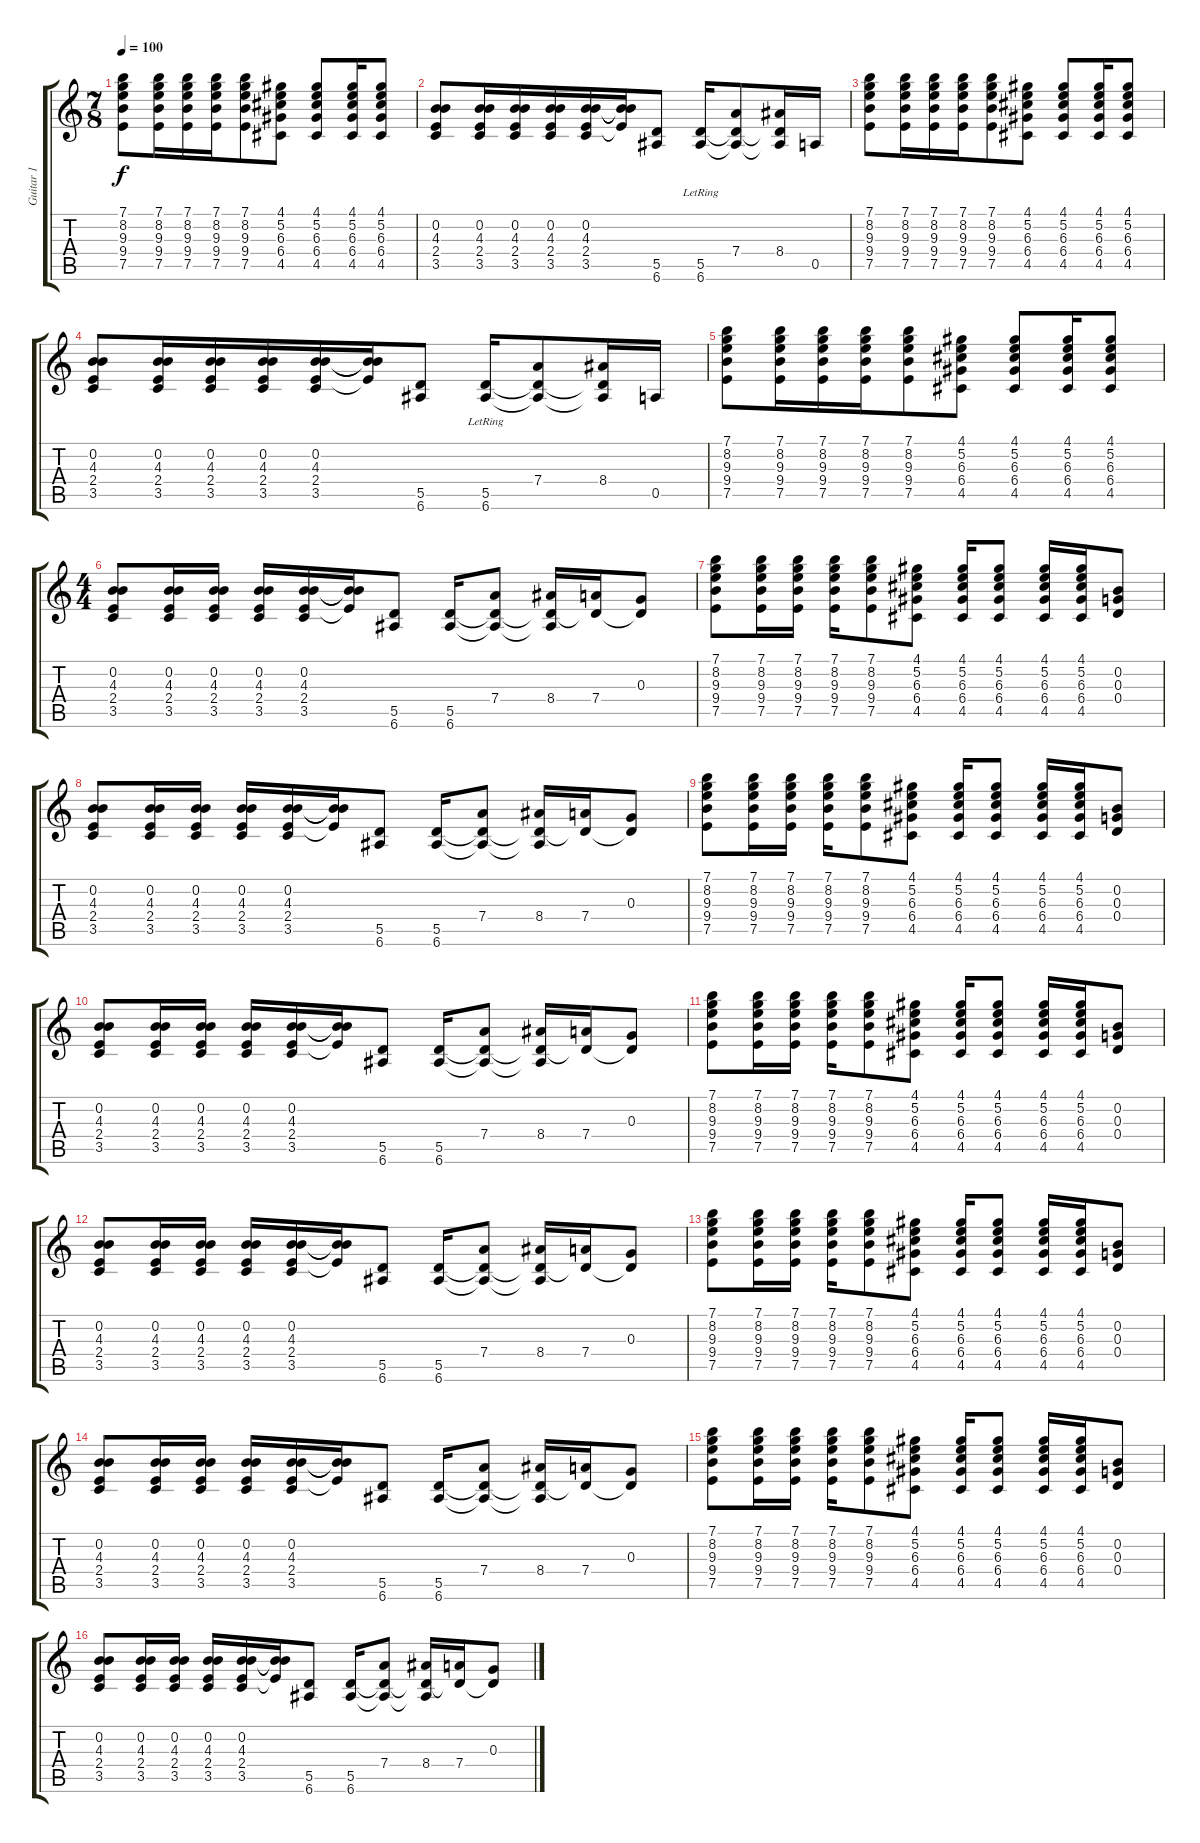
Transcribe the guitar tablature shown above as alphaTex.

\track ("Guitar 1" "Guitar 1") {instrument distortionguitar}
\staff {score tabs}
\tuning (E4 B3 G3 D3 A2 E2) {hide}
\ts (7 8)
\tempo 100
\clef g2
\ks c
(7.1 8.2 9.3 9.4 7.5).8{dy f} (7.1 8.2 9.3 9.4 7.5).16 (7.1 8.2 9.3 9.4 7.5).16 (7.1 8.2 9.3 9.4 7.5).16 (7.1 8.2 9.3 9.4 7.5).8 (4.1 5.2 6.3 6.4 4.5).8 (4.1 5.2 6.3 6.4 4.5).8 (4.1 5.2 6.3 6.4 4.5).16 (4.1 5.2 6.3 6.4 4.5).8 |
(0.2 4.3 2.4 3.5).8 (0.2 4.3 2.4 3.5).16 (0.2 4.3 2.4 3.5).16 (0.2 4.3 2.4 3.5).16 (0.2 4.3 2.4 3.5).16 (0.2{t} 4.3{t} 2.4{t}).16 (5.5 6.6).8 (5.5{lr} 6.6).16 (7.4 5.5{t} 6.6{t}).8 (8.4 5.5{t} 6.6{t}).16 0.5.16 |
(7.1 8.2 9.3 9.4 7.5).8 (7.1 8.2 9.3 9.4 7.5).16 (7.1 8.2 9.3 9.4 7.5).16 (7.1 8.2 9.3 9.4 7.5).16 (7.1 8.2 9.3 9.4 7.5).8 (4.1 5.2 6.3 6.4 4.5).8 (4.1 5.2 6.3 6.4 4.5).8 (4.1 5.2 6.3 6.4 4.5).16 (4.1 5.2 6.3 6.4 4.5).8 |
(0.2 4.3 2.4 3.5).8 (0.2 4.3 2.4 3.5).16 (0.2 4.3 2.4 3.5).16 (0.2 4.3 2.4 3.5).16 (0.2 4.3 2.4 3.5).16 (0.2{t} 4.3{t} 2.4{t}).16 (5.5 6.6).8 (5.5{lr} 6.6).16 (7.4 5.5{t} 6.6{t}).8 (8.4 5.5{t} 6.6{t}).16 0.5.16 |
(7.1 8.2 9.3 9.4 7.5).8 (7.1 8.2 9.3 9.4 7.5).16 (7.1 8.2 9.3 9.4 7.5).16 (7.1 8.2 9.3 9.4 7.5).16 (7.1 8.2 9.3 9.4 7.5).8 (4.1 5.2 6.3 6.4 4.5).8 (4.1 5.2 6.3 6.4 4.5).8 (4.1 5.2 6.3 6.4 4.5).16 (4.1 5.2 6.3 6.4 4.5).8 |
\ts (4 4)
(0.2 4.3 2.4 3.5).8 (0.2 4.3 2.4 3.5).16 (0.2 4.3 2.4 3.5).16 (0.2 4.3 2.4 3.5).16 (0.2 4.3 2.4 3.5).16 (0.2{t} 4.3{t} 2.4{t}).16 (5.5 6.6).8 (5.5 6.6).16 (7.4 5.5{t} 6.6{t}).8 (8.4 5.5{t} 6.6{t}).16 (7.4 5.5{t}).16 (0.3 5.5{t}).8 |
(7.1 8.2 9.3 9.4 7.5).8{volume 10} (7.1 8.2 9.3 9.4 7.5).16 (7.1 8.2 9.3 9.4 7.5).16 (7.1 8.2 9.3 9.4 7.5).16 (7.1 8.2 9.3 9.4 7.5).8 (4.1 5.2 6.3 6.4 4.5).8 (4.1 5.2 6.3 6.4 4.5).16 (4.1 5.2 6.3 6.4 4.5).8 (4.1 5.2 6.3 6.4 4.5).16 (4.1 5.2 6.3 6.4 4.5).16 (0.2 0.3 0.4).8 |
(0.2 4.3 2.4 3.5).8 (0.2 4.3 2.4 3.5).16 (0.2 4.3 2.4 3.5).16 (0.2 4.3 2.4 3.5).16 (0.2 4.3 2.4 3.5).16 (0.2{t} 4.3{t} 2.4{t}).16 (5.5 6.6).8 (5.5 6.6).16 (7.4 5.5{t} 6.6{t}).8 (8.4 5.5{t} 6.6{t}).16 (7.4 5.5{t}).16 (0.3 5.5{t}).8 |
(7.1 8.2 9.3 9.4 7.5).8 (7.1 8.2 9.3 9.4 7.5).16 (7.1 8.2 9.3 9.4 7.5).16 (7.1 8.2 9.3 9.4 7.5).16 (7.1 8.2 9.3 9.4 7.5).8 (4.1 5.2 6.3 6.4 4.5).8 (4.1 5.2 6.3 6.4 4.5).16 (4.1 5.2 6.3 6.4 4.5).8 (4.1 5.2 6.3 6.4 4.5).16 (4.1 5.2 6.3 6.4 4.5).16 (0.2 0.3 0.4).8 |
(0.2 4.3 2.4 3.5).8 (0.2 4.3 2.4 3.5).16 (0.2 4.3 2.4 3.5).16 (0.2 4.3 2.4 3.5).16 (0.2 4.3 2.4 3.5).16 (0.2{t} 4.3{t} 2.4{t}).16 (5.5 6.6).8 (5.5 6.6).16 (7.4 5.5{t} 6.6{t}).8 (8.4 5.5{t} 6.6{t}).16 (7.4 5.5{t}).16 (0.3 5.5{t}).8 |
(7.1 8.2 9.3 9.4 7.5).8 (7.1 8.2 9.3 9.4 7.5).16 (7.1 8.2 9.3 9.4 7.5).16 (7.1 8.2 9.3 9.4 7.5).16 (7.1 8.2 9.3 9.4 7.5).8 (4.1 5.2 6.3 6.4 4.5).8 (4.1 5.2 6.3 6.4 4.5).16 (4.1 5.2 6.3 6.4 4.5).8 (4.1 5.2 6.3 6.4 4.5).16 (4.1 5.2 6.3 6.4 4.5).16 (0.2 0.3 0.4).8 |
(0.2 4.3 2.4 3.5).8 (0.2 4.3 2.4 3.5).16 (0.2 4.3 2.4 3.5).16 (0.2 4.3 2.4 3.5).16 (0.2 4.3 2.4 3.5).16 (0.2{t} 4.3{t} 2.4{t}).16 (5.5 6.6).8 (5.5 6.6).16 (7.4 5.5{t} 6.6{t}).8 (8.4 5.5{t} 6.6{t}).16 (7.4 5.5{t}).16 (0.3 5.5{t}).8 |
(7.1 8.2 9.3 9.4 7.5).8 (7.1 8.2 9.3 9.4 7.5).16 (7.1 8.2 9.3 9.4 7.5).16 (7.1 8.2 9.3 9.4 7.5).16 (7.1 8.2 9.3 9.4 7.5).8 (4.1 5.2 6.3 6.4 4.5).8 (4.1 5.2 6.3 6.4 4.5).16 (4.1 5.2 6.3 6.4 4.5).8 (4.1 5.2 6.3 6.4 4.5).16 (4.1 5.2 6.3 6.4 4.5).16 (0.2 0.3 0.4).8 |
(0.2 4.3 2.4 3.5).8 (0.2 4.3 2.4 3.5).16 (0.2 4.3 2.4 3.5).16 (0.2 4.3 2.4 3.5).16 (0.2 4.3 2.4 3.5).16 (0.2{t} 4.3{t} 2.4{t}).16 (5.5 6.6).8 (5.5 6.6).16 (7.4 5.5{t} 6.6{t}).8 (8.4 5.5{t} 6.6{t}).16 (7.4 5.5{t}).16 (0.3 5.5{t}).8 |
(7.1 8.2 9.3 9.4 7.5).8 (7.1 8.2 9.3 9.4 7.5).16 (7.1 8.2 9.3 9.4 7.5).16 (7.1 8.2 9.3 9.4 7.5).16 (7.1 8.2 9.3 9.4 7.5).8 (4.1 5.2 6.3 6.4 4.5).8 (4.1 5.2 6.3 6.4 4.5).16 (4.1 5.2 6.3 6.4 4.5).8 (4.1 5.2 6.3 6.4 4.5).16 (4.1 5.2 6.3 6.4 4.5).16 (0.2 0.3 0.4).8 |
(0.2 4.3 2.4 3.5).8 (0.2 4.3 2.4 3.5).16 (0.2 4.3 2.4 3.5).16 (0.2 4.3 2.4 3.5).16 (0.2 4.3 2.4 3.5).16 (0.2{t} 4.3{t} 2.4{t}).16 (5.5 6.6).8 (5.5 6.6).16 (7.4 5.5{t} 6.6{t}).8 (8.4 5.5{t} 6.6{t}).16 (7.4 5.5{t}).16 (0.3 5.5{t}).8
